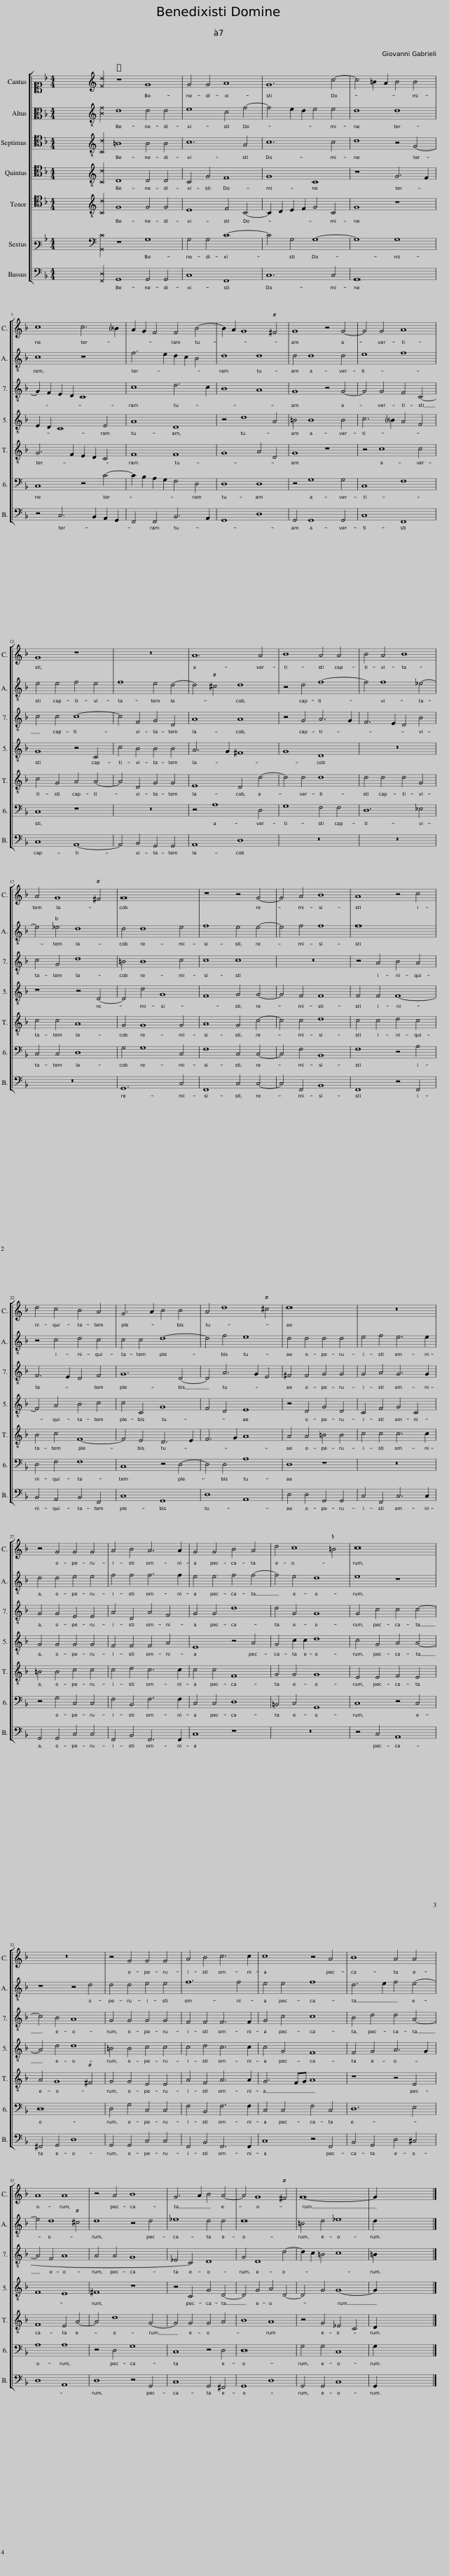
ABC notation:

X:1
%%score [ 1 2 3 4 5 6 7 ]
L:1/8
M:4/4
I:linebreak $
K:Dmin
V:1 alto1
V:2 alto transpose=-12
V:3 tenor transpose=-12
V:4 tenor transpose=-12
V:5 tenor transpose=-12
V:6 bass3
V:7 bass
V:1
 x8 | [Fd]2 |[M:4/2] z8 G8 | G4 G4 A8 | G12 c4- | %5
 c4 =B2 A2 B4 B4 |$ c8 c6 !courtesy!_B2 | A2 G2 F4 F4 B4- | B2 A2 G8 ^F4 | G8 z4 G4- | %10
 G4 G4 A8 |$ G8 z8 | z16 | A12 A4 | B8 A4 A4 | %15
 B4 A4 B8 |$ A4 G8 ^F4 | G16 | z8 z4 G4- | G4 A4 B8 | %20
 A8 z4 c4 |$ d4 c4 B4 A4 | G6 A2 B4 B4 | A4 d8 ^c4 | d16 | %25
 z16 |$ z4 G4 G4 G4 | A4 B4 A6 A2 | G4 G4 B4 A4 | d4 c8 =B4 | %30
 c16 |$ z16 | z4 G4 G4 G4 | A4 B4 c6 c2 | c8 z4 A4 | %35
 B8 A4 A4 |$ A8 A8 | z4 A4 B8 | G6 A2 B4 A4- | A4 G8 ^F4 | %40
 G16- | G2 x30 |] %42
V:2
 x8 | [B,F]2 |[M:4/2] D8 D4 D4 | E8 C4 F4- | F4 E2 D2 E4 E4 | %5
 D8 D8 |$ C8 z8 | F6 E2 D2 C2 B,4 | D8 D8 | D4 D8 D4 | %10
 E8 F8 |$ E4 E4 F4 E4 | F8 E4 D4- | D4 ^C4 D8 | z4 D4 F8- | %15
 F4 F8 _E4- |$ E4 _E4 D8 | D4 D8 E4 | F8 E4 E4- | E4 F4 F8 | %20
 F16 |$ z4 C4 D4 C4 | C4 C4 D8- | D4 F4 E8 | D4 D4 D4 D4 | %25
 E4 F4 E6 E2 |$ D4 D4 E4 E4 | F4 F4 F6 F2 | E4 E4 F4 F4- | F4 E4 D8 | %30
 E8 z8 |$ z8 z4 D4 | D4 D4 E4 E4 | F12 F4 | E4 E4 F8 | %35
 D6 E2 F4 E4- |$ E4 D8 ^C4 | D8 z4 D4 | _E8 D4 D4 | D16 | %40
 =B,4 D4 _E8 | D2 x30 |] %42
V:3
 x8 | [C,D]2 |[M:4/2] =B,8 B,4 B,4 | C12 A,4 | C12 C4 | %5
 D8 z4 G,4- |$ G,2 F,2 E,2 D,2 C,8 | C8 D6 C2 | B,8 A,8 | G,8 z4 G,4- | %10
 G,4 G,4 F,4 C,4- |$ C4 C4 C8- | C4 F,4 G,4 D,4 | A,8 A,8 | z4 G,4 A,6 G,2 | %15
 F,6 E,2 D,4 B,4 |$ C4 G,4 D8 | =B,4 B,8 C4 | C8 C8 | z16 | %20
 z4 A,4 B,4 A,4 |$ F,6 E,2 D,4 F,4 | G,12 D,4- | D,4 A,6 G,2 E,4 | ^F,4 F,4 G,4 G,4 | %25
 G,4 A,4 G,6 G,2 |$ G,4 G,4 E,4 E,4 | A,4 D,4 A,4 F,4 | G,4 G,4 D8 | D4 G,4 G,8 | %30
 G,4 C4 C4 C4- |$ C4 B,4 A,8 | G,4 G,4 G,4 G,4 | F,4 F,4 F,6 F,2 | G,4 C4 C8 | %35
 B,4 D4 D4 A,4- |$ A,4 F,4 A,8 | A,4 A,4 G,8 | _E,4 C,4 D,8 | G,4 D,8 D4- | %40
 D2 C2 =B,4 C8 | =B,2 x30 |] %42
V:4
 x8 | [C,D]2 |[M:4/2] D,8 D,4 D,4 | C,4 G,4 F,8 | G,8 C,8 | %5
 z8 G,6 F,2 |$ E,2 D,2 C,8 E,4 | A,8 D,8 | z4 D8 A,4 | =B,4 B,8 B,4 | %10
 C6 !courtesy!_B,2 A,4 F,4 |$ G,8 z4 C,4 | C4 B,4 B,4 B,4 | A,6 G,2 ^F,8 | G,8 D,8 | %15
 z16 |$ z8 z4 D,4- | D,4 D4 G,8 | F,8 G,4 G,4- | G,4 F,4 F,8 | %20
 F,4 F,4 F,8- |$ F,4 A,4 B,4 C4 | C4 C,4 G,8 | F,4 D,4 E,8 | z4 D,4 G,4 D,4 | %25
 C,4 F,4 G,4 C,4 |$ G,4 G,4 G,4 G,4 | F,4 F,4 F,4 A,4 | E,8 z4 A,4 | G,4 C2 C2 D8 | %30
 C4 G,4 A,4 A,4- |$ A,4 D4 D8 | =B,4 B,4 C4 C4 | C4 D4 C6 C2 | C4 G,4 F,8 | %35
 F,4 G,4 A,6 G,2 |$ F,8 E,8 | ^F,8 z8 | z4 C,4 G,4 D,4- | D,4 G,4 A,4 D,4- | %40
 D,4 G,4 G,8- | G,2 x30 |] %42
V:5
 x8 | [C,D]2 |[M:4/2] G,8 G,4 G,4 | E,8 F,4 C,4- | C,2 D,2 E,2 F,2 G,4 C,4 | %5
 G,8 z8 |$ G,6 F,2 E,2 D,2 C,4 | F,8 F,8 | G,8 A,4 D,4 | G,8 z8 | %10
 z4 C8 C4 |$ C4 G,4 A,4 A,4- | A,4 D,4 G,4 G,4 | E,8 D,4 D4- | D4 D4 D8 | %15
 D4 D4 D4 G,4 |$ C4 C4 A,8 | G,4 G,8 G,4 | A,8 G,4 C4- | C4 C4 D8 | %20
 C4 C4 D4 C4 |$ B,4 C4 F,8- | F,4 E,4 D,6 E,2 | F,6 G,2 A,8 | A,4 A,4 =B,4 B,4 | %25
 C4 C4 C6 C2 |$ =B,4 B,4 C4 C4 | C4 D4 C6 C2 | C4 C4 F,8 | G,4 G,4 G,8 | %30
 E,4 E,4 F,4 E,4 |$ A,4 G,8 ^F,4 | G,4 G,4 E,4 E,4 | A,4 F,4 A,6 A,2 | G,6 F,G, A,8 | %35
 z8 z4 E,4 |$ F,8 E,4 A,4- | A,4 D8 G,4- | G,4 G,4 G,4 A,4 | B,8 A,8 | %40
 z4 G,4 _E,4 C,4 | D,2 x30 |] %42
V:6
 x8 | [G,,C]2 |[M:4/2] z8 G,8 | G,4 G,4 C8- | C4 G,4 G,8- | %5
 G,8 G,8 |$ C,8 z4 C4- | C2 B,2 A,2 G,2 F,4 D,4 | D,8 D,8 | z4 G,8 G,4 | %10
 C,8 F,8 |$ C,8 z8 | z16 | z4 A,8 D,4 | G,8 F,4 F,4 | %15
 D,12 _E,4 |$ C,4 C,4 D,8 | G,4 G,8 C,4 | F,8 C,4 C,4- | C,4 F,4 B,,8 | %20
 F,8 z4 A,4 |$ D,4 F,4 F,8 | C,8 z4 D,4- | D,4 D,4 A,8 | D,8 z8 | %25
 z16 |$ z4 G,4 C,4 C,4 | F,4 B,,4 F,6 F,2 | C,4 C,4 D,8 | =B,,4 C,4 G,,8 | %30
 C,8 z4 C,4 |$ D,16 | D,4 G,4 C,4 C,4 | F,4 B,,4 F,6 F,2 | C,4 C,4 F,4 C,4 | %35
 D,12 E,4 |$ A,8 A,8 | z4 D,4 G,8 | C,8 z4 D,4 | D,16 | %40
 G,4 G,4 C,8 | G,2 x30 |] %42
V:7
 x8 | [F,,D,]2 |[M:4/2] G,,8 G,,4 G,,4 | C,8 F,,8 | C,12 C,4 | %5
 G,,16 |$ z4 C,6 B,,2 A,,2 G,,2 | F,,4 F,,4 B,,6 A,,2 | G,,8 D,8 | G,,4 G,,8 G,,4 | %10
 C,8 F,,8 |$ C,8 A,,8- | A,,4 B,,4 G,,4 G,,4 | A,,8 D,8 | z16 | %15
 z16 |$ z16 | G,,12 C,4 | F,,8 C,4 C,4- | C,4 F,,4 B,,8 | %20
 F,,8 z4 F,,4 |$ B,,4 A,,4 B,,4 F,,4 | C,8 G,,8 | D,8 A,,8 | D,4 D,4 G,,4 G,,4 | %25
 C,4 F,,4 C,6 C,2 |$ G,,4 G,,4 C,4 C,4 | F,,4 B,,4 F,,6 F,,2 | C,8 z8 | z16 | %30
 z4 C,4 A,,8 |$ ^F,,4 G,,4 D,8 | G,,4 G,,4 C,4 C,4 | F,,4 B,,4 F,,6 F,,2 | C,8 z4 F,,4 | %35
 B,,4 G,,4 D,4 ^C,4 |$ D,8 A,,8 | D,8 z4 G,,4 | C,8 G,,4 ^F,,4 | G,,8 D,8 | %40
 G,,4 G,,4 C,8 | G,,2 x30 |] %42
